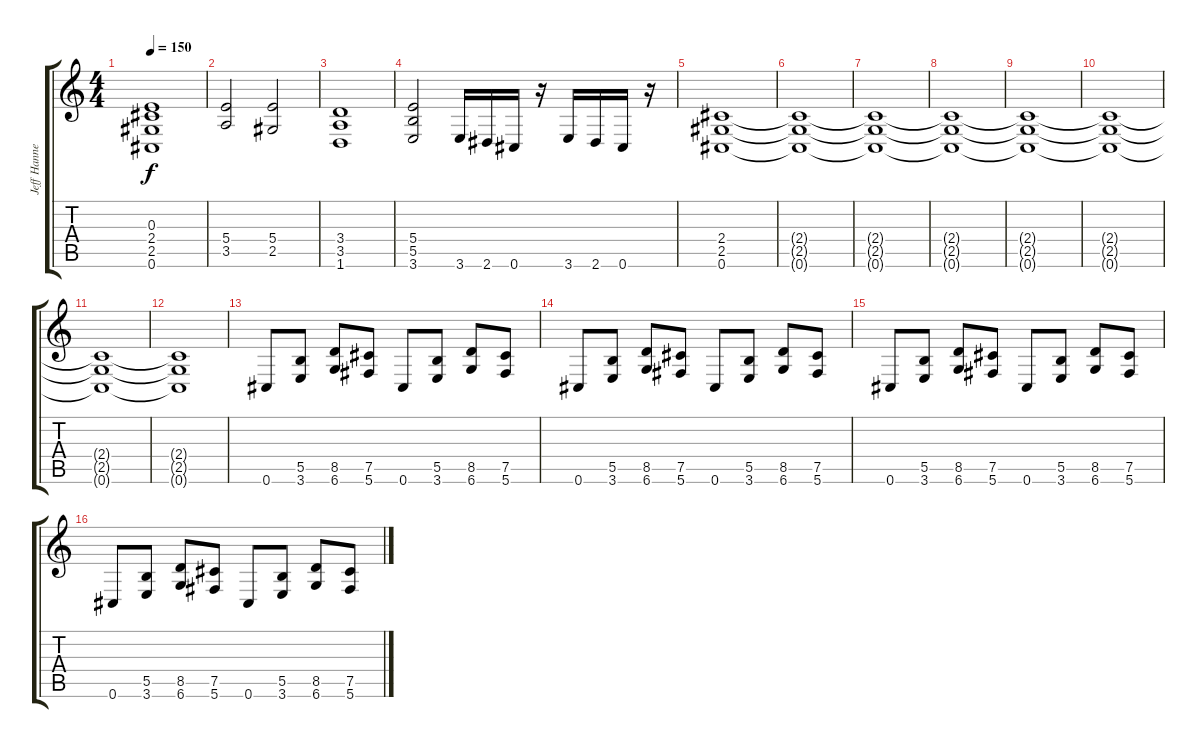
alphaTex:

\track ("Jeff Hannemann" "Jeff Hanne") {instrument distortionguitar}
\staff {score tabs}
\tuning (Db4 Ab3 E3 B2 Gb2 Db2) {hide}
\ts (4 4)
\tempo 150
\clef g2
\ks c
(0.3 2.4 2.5 0.6).1{dy f} |
(5.4 3.5).2 (5.4 2.5).2 |
(3.4 3.5 1.6).1 |
(5.4 5.5 3.6).2 3.6.16 2.6.16 0.6.16 r.16 3.6.16 2.6.16 0.6.16 r.16 |
(2.4 2.5 0.6).1 |
(2.4{t} 2.5{t} 0.6{t}).1 |
(2.4{t} 2.5{t} 0.6{t}).1 |
(2.4{t} 2.5{t} 0.6{t}).1 |
(2.4{t} 2.5{t} 0.6{t}).1 |
(2.4{t} 2.5{t} 0.6{t}).1 |
(2.4{t} 2.5{t} 0.6{t}).1 |
(2.4{t} 2.5{t} 0.6{t}).1 |
0.6.8 (5.5 3.6).8 (8.5 6.6).8 (7.5 5.6).8 0.6.8 (5.5 3.6).8 (8.5 6.6).8 (7.5 5.6).8 |
0.6.8 (5.5 3.6).8 (8.5 6.6).8 (7.5 5.6).8 0.6.8 (5.5 3.6).8 (8.5 6.6).8 (7.5 5.6).8 |
0.6.8 (5.5 3.6).8 (8.5 6.6).8 (7.5 5.6).8 0.6.8 (5.5 3.6).8 (8.5 6.6).8 (7.5 5.6).8 |
0.6.8 (5.5 3.6).8 (8.5 6.6).8 (7.5 5.6).8 0.6.8 (5.5 3.6).8 (8.5 6.6).8 (7.5 5.6).8
